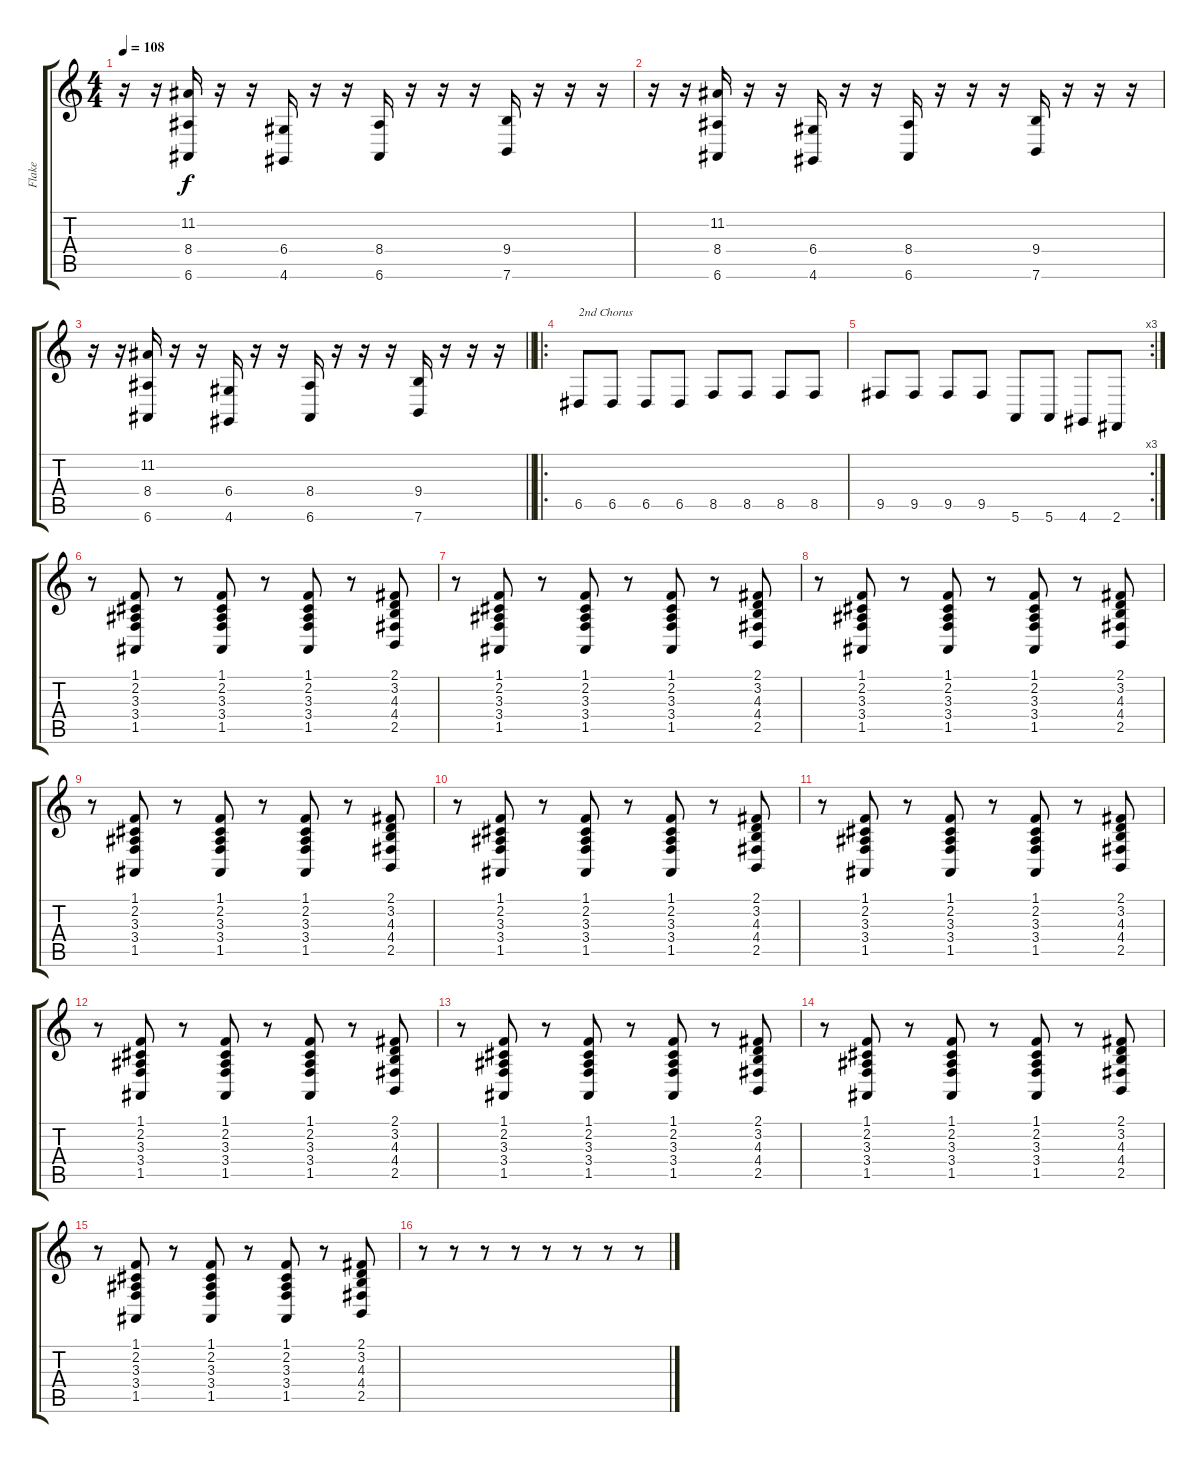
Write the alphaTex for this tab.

\track ("Flake" "Flake") {instrument harpsichord}
\staff {score tabs}
\tuning (E4 B3 G3 D3 A2 E2) {hide}
\ts (4 4)
\tempo 108
\clef g2
\ks c
r.16{dy f} r.16 (11.2 8.4 6.6).16 r.16 r.16 (6.4 4.6).16 r.16 r.16 (8.4 6.6).16 r.16 r.16 r.16 (9.4 7.6).16 r.16 r.16 r.16 |
r.16 r.16 (11.2 8.4 6.6).16 r.16 r.16 (6.4 4.6).16 r.16 r.16 (8.4 6.6).16 r.16 r.16 r.16 (9.4 7.6).16 r.16 r.16 r.16 |
\barLineRight lightlight
r.16 r.16 (11.2 8.4 6.6).16 r.16 r.16 (6.4 4.6).16 r.16 r.16 (8.4 6.6).16 r.16 r.16 r.16 (9.4 7.6).16 r.16 r.16 r.16 |
\ro
6.5.8{txt "2nd Chorus"} 6.5.8 6.5.8 6.5.8 8.5.8 8.5.8 8.5.8 8.5.8 |
\rc 3
9.5.8 9.5.8 9.5.8 9.5.8 5.6.8 5.6.8 4.6.8 2.6.8 |
r.8 (1.1 2.2 3.3 3.4 1.5).8 r.8 (1.1 2.2 3.3 3.4 1.5).8 r.8 (1.1 2.2 3.3 3.4 1.5).8 r.8 (2.1 3.2 4.3 4.4 2.5).8 |
r.8 (1.1 2.2 3.3 3.4 1.5).8 r.8 (1.1 2.2 3.3 3.4 1.5).8 r.8 (1.1 2.2 3.3 3.4 1.5).8 r.8 (2.1 3.2 4.3 4.4 2.5).8 |
r.8 (1.1 2.2 3.3 3.4 1.5).8 r.8 (1.1 2.2 3.3 3.4 1.5).8 r.8 (1.1 2.2 3.3 3.4 1.5).8 r.8 (2.1 3.2 4.3 4.4 2.5).8 |
r.8 (1.1 2.2 3.3 3.4 1.5).8 r.8 (1.1 2.2 3.3 3.4 1.5).8 r.8 (1.1 2.2 3.3 3.4 1.5).8 r.8 (2.1 3.2 4.3 4.4 2.5).8 |
r.8 (1.1 2.2 3.3 3.4 1.5).8 r.8 (1.1 2.2 3.3 3.4 1.5).8 r.8 (1.1 2.2 3.3 3.4 1.5).8 r.8 (2.1 3.2 4.3 4.4 2.5).8 |
r.8 (1.1 2.2 3.3 3.4 1.5).8 r.8 (1.1 2.2 3.3 3.4 1.5).8 r.8 (1.1 2.2 3.3 3.4 1.5).8 r.8 (2.1 3.2 4.3 4.4 2.5).8 |
r.8 (1.1 2.2 3.3 3.4 1.5).8 r.8 (1.1 2.2 3.3 3.4 1.5).8 r.8 (1.1 2.2 3.3 3.4 1.5).8 r.8 (2.1 3.2 4.3 4.4 2.5).8 |
r.8 (1.1 2.2 3.3 3.4 1.5).8 r.8 (1.1 2.2 3.3 3.4 1.5).8 r.8 (1.1 2.2 3.3 3.4 1.5).8 r.8 (2.1 3.2 4.3 4.4 2.5).8 |
r.8 (1.1 2.2 3.3 3.4 1.5).8 r.8 (1.1 2.2 3.3 3.4 1.5).8 r.8 (1.1 2.2 3.3 3.4 1.5).8 r.8 (2.1 3.2 4.3 4.4 2.5).8 |
r.8 (1.1 2.2 3.3 3.4 1.5).8 r.8 (1.1 2.2 3.3 3.4 1.5).8 r.8 (1.1 2.2 3.3 3.4 1.5).8 r.8 (2.1 3.2 4.3 4.4 2.5).8 |
r.8 r.8 r.8 r.8 r.8 r.8 r.8 r.8
